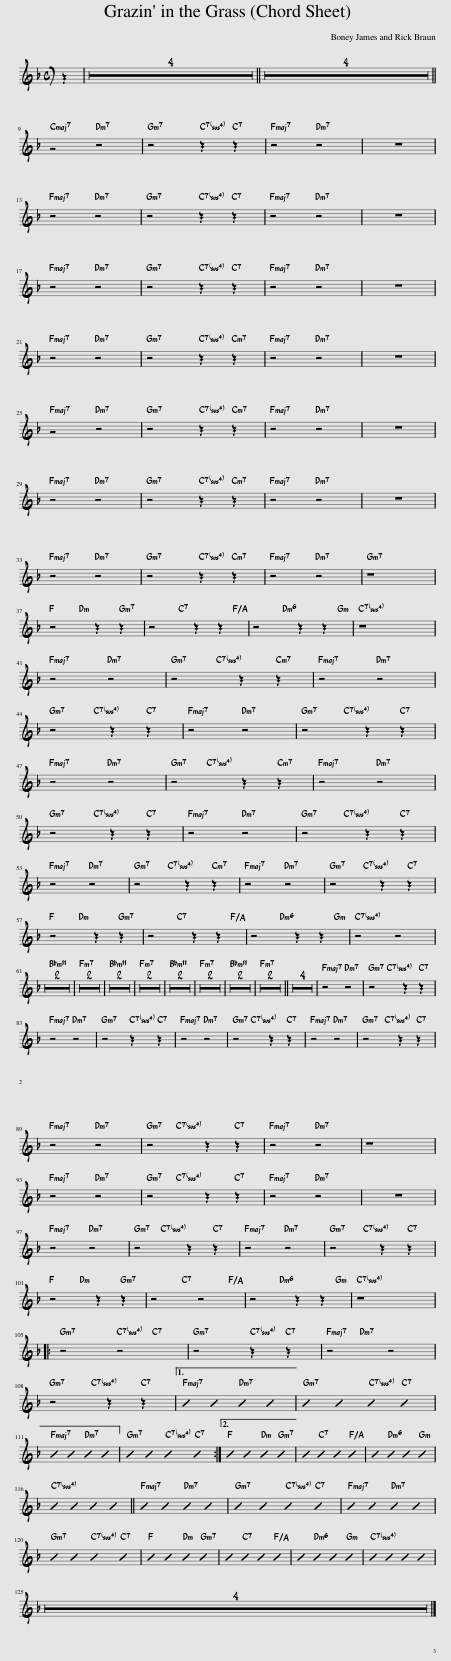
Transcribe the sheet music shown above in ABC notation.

X:1
L:1/8
M:4/4
I:linebreak $
K:F
U:s=!stemless!
V:1 treble
V:1
 z2 | z8 | z8 | z8 | z8 || %5
 z8 | z8 | z8 | z8 ||$ z4 z4 | %10
 z4 z2 z2 | z4 z4 | z8 |$ z4 z4 | z4 z2 z2 | %15
 z4 z4 | z8 |$ z4 z4 | z4 z2 z2 | z4 z4 | %20
 z8 |$ z4 z4 | z4 z2 z2 | z4 z4 | z8 |$ %25
 z4 z4 | z4 z2 z2 | z4 z4 | z8 |$ z4 z4 | %30
 z4 z2 z2 | z4 z4 | z8 |$ z4 z4 | z4 z2 z2 | %35
 z4 z4 | z8 |$ z4 z2 z2 | z4 z2 z2 | z4 z2 z2 | %40
 z8 |$ z4 z4 | z4 z2 z2 | z4 z4 |$ z4 z2 z2 | %45
 z4 z4 | z4 z2 z2 |$ z4 z4 | z4 z2 z2 | z4 z4 |$ %50
 z4 z2 z2 | z4 z4 | z4 z2 z2 |$ z4 z4 | z4 z2 z2 | %55
 z4 z4 | z4 z2 z2 |$ z4 z2 z2 | z4 z2 z2 | z4 z2 z2 | %60
 z4 z4 |$ z8 | z8 | z8 | z8 | %65
 z8 | z8 | z8 | z8 | z8 | %70
 z8 | z8 | z8 | z8 | z8 | %75
 z8 | z8 || z8 | z8 | z8 | %80
 z8 | z4 z4 | z4 z2 z2 |$ z4 z4 | z4 z2 z2 | %85
 z4 z4 | z4 z2 z2 | z4 z4 | z4 z2 z2 |$ z4 z4 | %90
 z4 z2 z2 | z4 z4 | z8 |$ z4 z4 | z4 z2 z2 | %95
 z4 z4 | z8 |$ z4 z4 | z4 z2 z2 | z4 z4 | %100
 z4 z2 z2 |$ z4 z2 z2 | z4 z4 | z4 z2 z2 | z8 |:$ %105
 z4 z4 | z4 z2 z2 | z4 z4 |$ z4 z2 z2 |1 sA,2 sA,2 sA,2 sA,2 || %110
 sA,2 sA,2 sA,2 sA,2 |1$ sA,2 sA,2 sA,2 sA,2 || sA,2 sA,2 sA,2 sA,2 :|2 sA,2 sA,2 sA,2 sA,2 || sA,2 sA,2 sA,2 sA,2 | %115
 sA,2 sA,2 sA,2 sA,2 |$ sA,2 sA,2 sA,2 sA,2 || sA,2 sA,2 sA,2 sA,2 | sA,2 sA,2 sA,2 sA,2 | sA,2 sA,2 sA,2 sA,2 |$ %120
 sA,2 sA,2 sA,2 sA,2 | sA,2 sA,2 sA,2 sA,2 | sA,2 sA,2 sA,2 sA,2 | sA,2 sA,2 sA,2 sA,2 | sA,2 sA,2 sA,2 sA,2 |$ %125
 z8 | z8 | z8 | z8 |] %129
